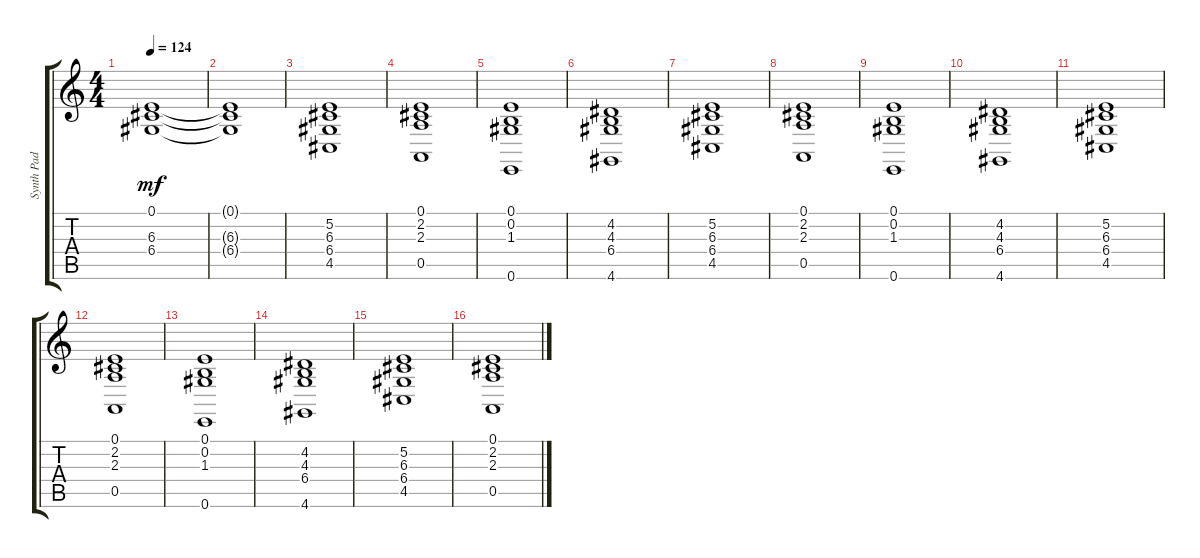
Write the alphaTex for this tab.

\track ("Synth Pad" "Synth Pad") {instrument pad2warm}
\staff {score tabs}
\tuning (E4 B3 G3 D3 A2 E2) {hide}
\ts (4 4)
\tempo 124
\clef g2
\ks c
(0.1{t} 6.3{t} 6.4{t}).1{dy mf} |
(0.1{t} 6.3{t} 6.4{t}).1 |
(5.2 6.3 6.4 4.5).1 |
(0.1 2.2 2.3 0.5).1 |
(0.1 0.2 1.3 0.6).1 |
(4.2 4.3 6.4 4.6).1 |
(5.2 6.3 6.4 4.5).1 |
(0.1 2.2 2.3 0.5).1 |
(0.1 0.2 1.3 0.6).1 |
(4.2 4.3 6.4 4.6).1 |
(5.2 6.3 6.4 4.5).1 |
(0.1 2.2 2.3 0.5).1 |
(0.1 0.2 1.3 0.6).1 |
(4.2 4.3 6.4 4.6).1 |
(5.2 6.3 6.4 4.5).1 |
(0.1 2.2 2.3 0.5).1
